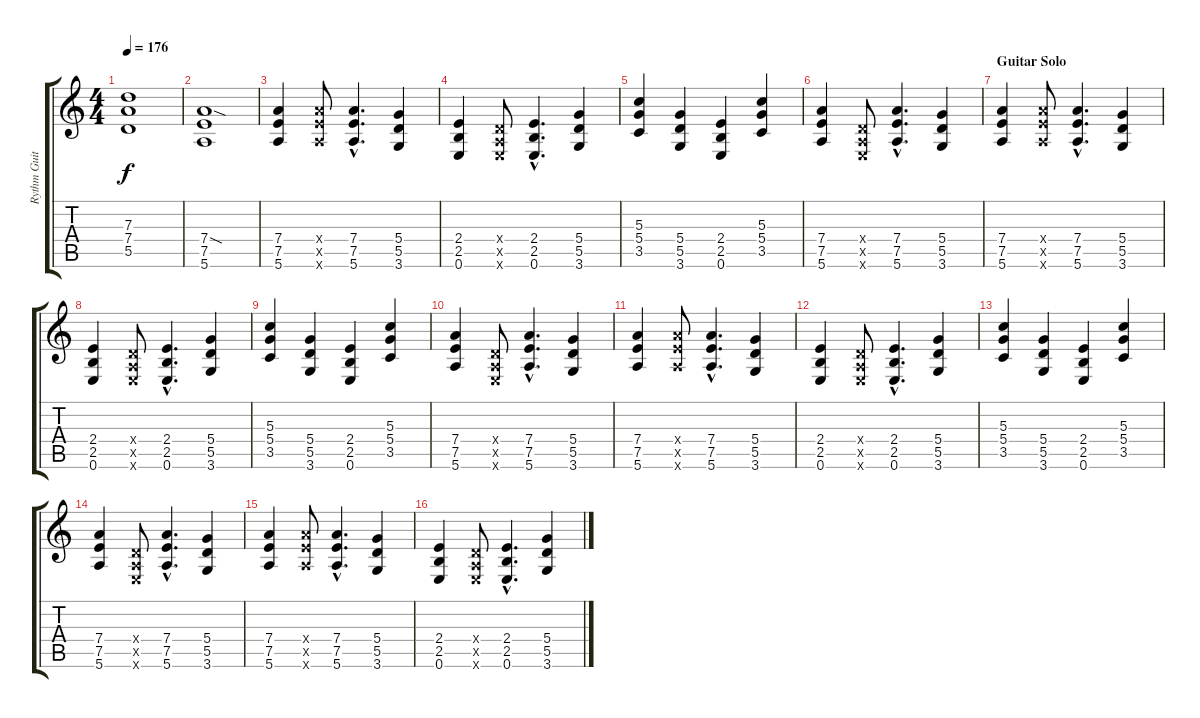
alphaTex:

\track ("Rythm Guitar" "Rythm Guit") {instrument overdrivenguitar}
\staff {score tabs}
\tuning (E4 B3 G3 D3 A2 E2) {hide}
\ts (4 4)
\tempo 176
\clef g2
\ks c
(7.3{t} 7.4{t} 5.5{t}).1{dy f} |
(7.4{sod} 7.5 5.6).1 |
(7.4 7.5 5.6).4 (7.4{x} 7.5{x} 5.6{x}).8 (7.4{hac} 7.5{hac} 5.6{hac}).4{d} (5.4 5.5 3.6).4 |
(2.4 2.5 0.6).4 (0.4{x} 0.5{x} 0.6{x}).8 (2.4{hac} 2.5{hac} 0.6{hac}).4{d} (5.4 5.5 3.6).4 |
(5.3 5.4 3.5).4 (5.4 5.5 3.6).4 (2.4 2.5 0.6).4 (5.3 5.4 3.5).4 |
(7.4 7.5 5.6).4 (0.4{x} 0.5{x} 0.6{x}).8 (7.4{hac} 7.5{hac} 5.6{hac}).4{d} (5.4 5.5 3.6).4 |
\section ("" "Guitar Solo")
(7.4 7.5 5.6).4 (7.4{x} 7.5{x} 5.6{x}).8 (7.4{hac} 7.5{hac} 5.6{hac}).4{d} (5.4 5.5 3.6).4 |
(2.4 2.5 0.6).4 (0.4{x} 0.5{x} 0.6{x}).8 (2.4{hac} 2.5{hac} 0.6{hac}).4{d} (5.4 5.5 3.6).4 |
(5.3 5.4 3.5).4 (5.4 5.5 3.6).4 (2.4 2.5 0.6).4 (5.3 5.4 3.5).4 |
(7.4 7.5 5.6).4 (0.4{x} 0.5{x} 0.6{x}).8 (7.4{hac} 7.5{hac} 5.6{hac}).4{d} (5.4 5.5 3.6).4 |
(7.4 7.5 5.6).4 (7.4{x} 7.5{x} 5.6{x}).8 (7.4{hac} 7.5{hac} 5.6{hac}).4{d} (5.4 5.5 3.6).4 |
(2.4 2.5 0.6).4 (0.4{x} 0.5{x} 0.6{x}).8 (2.4{hac} 2.5{hac} 0.6{hac}).4{d} (5.4 5.5 3.6).4 |
(5.3 5.4 3.5).4 (5.4 5.5 3.6).4 (2.4 2.5 0.6).4 (5.3 5.4 3.5).4 |
(7.4 7.5 5.6).4 (0.4{x} 0.5{x} 0.6{x}).8 (7.4{hac} 7.5{hac} 5.6{hac}).4{d} (5.4 5.5 3.6).4 |
(7.4 7.5 5.6).4 (7.4{x} 7.5{x} 5.6{x}).8 (7.4{hac} 7.5{hac} 5.6{hac}).4{d} (5.4 5.5 3.6).4 |
(2.4 2.5 0.6).4 (0.4{x} 0.5{x} 0.6{x}).8 (2.4{hac} 2.5{hac} 0.6{hac}).4{d} (5.4 5.5 3.6).4
